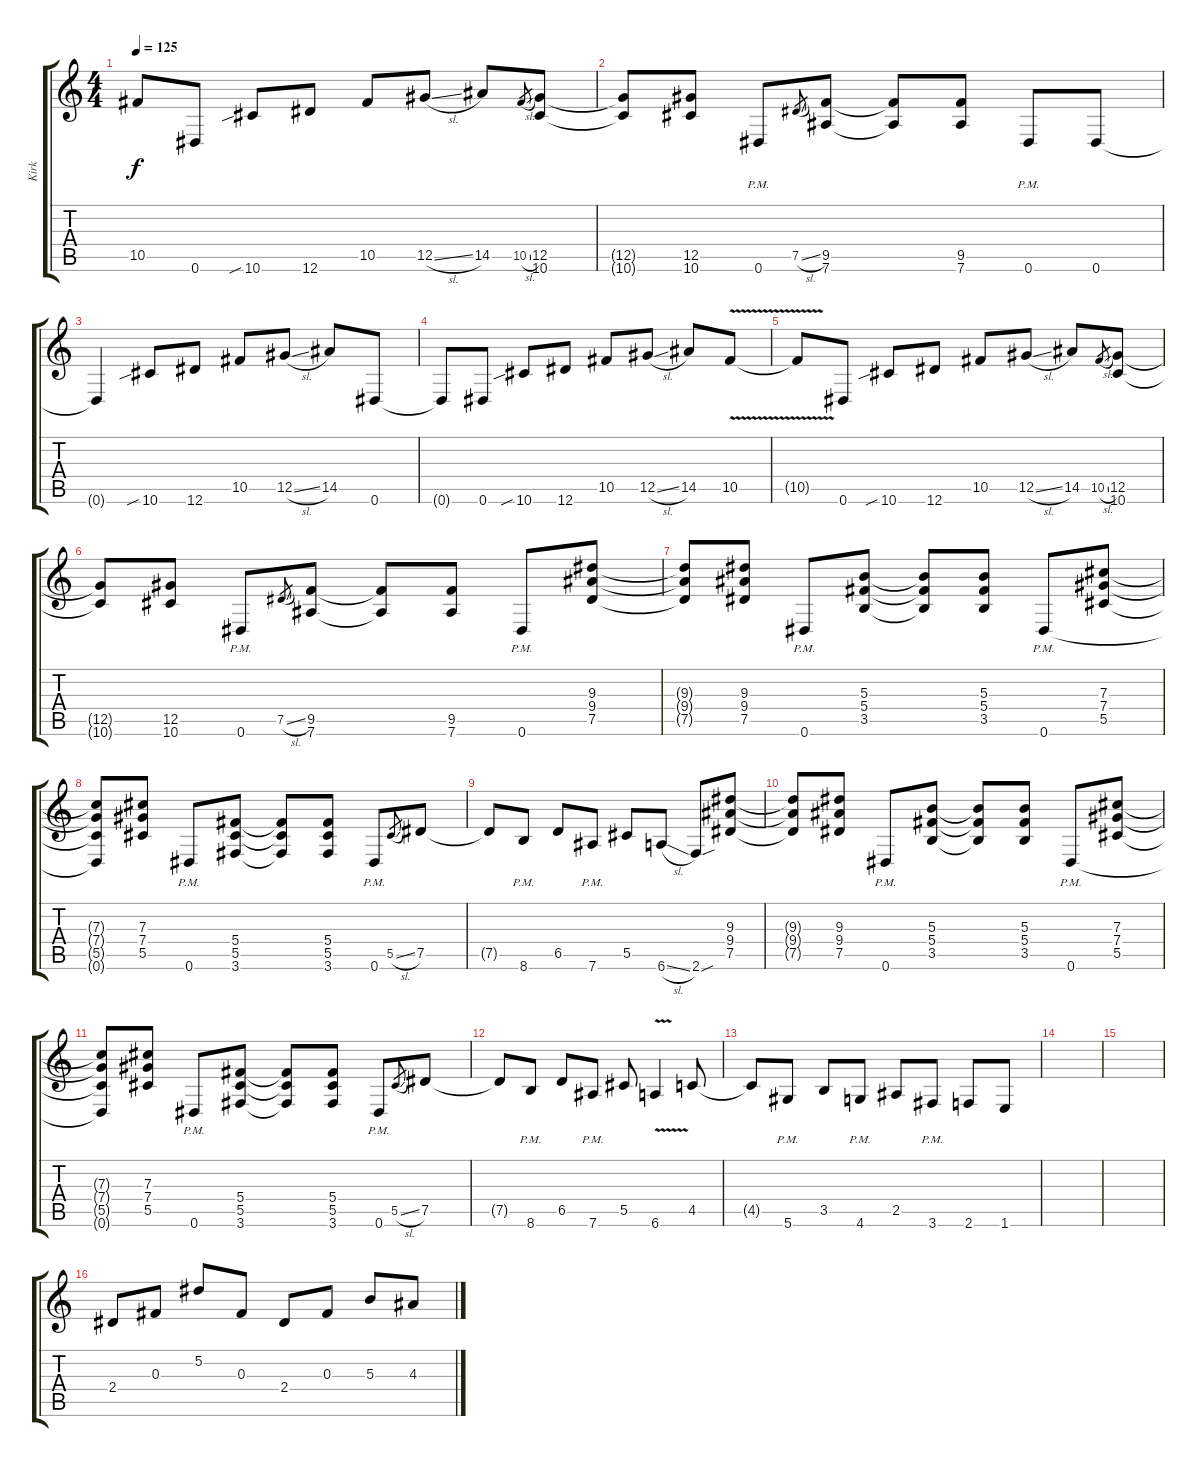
\track ("Kirk" "Kirk") {instrument electricguitarclean}
\staff {score tabs}
\tuning (Eb4 Bb3 Gb3 Db3 Ab2 Eb2) {hide}
\ts (4 4)
\tempo 125
\clef g2
\ks c
10.5{t}.8{dy f} 0.6.8 10.6{sib}.8 12.6.8 10.5.8 12.5{sl}.8 14.5.8 10.5{sl}.8{gr} (12.5 10.6).8 |
(12.5{t} 10.6{t}).8 (12.5 10.6).8 0.6{pm}.8 7.5{sl}.8{gr} (9.5 7.6).8 (9.5{t} 7.6{t}).8 (9.5 7.6).8 0.6{pm}.8 0.6.8 |
0.6{t}.4 10.6{sib}.8 12.6.8 10.5.8 12.5{sl}.8 14.5.8 0.6.8 |
0.6{t}.8 0.6.8 10.6{sib}.8 12.6.8 10.5.8 12.5{sl}.8 14.5.8 10.5{v}.8 |
10.5{t}.8 0.6.8 10.6{sib}.8 12.6.8 10.5.8 12.5{sl}.8 14.5.8 10.5{sl}.8{gr} (12.5 10.6).8 |
(12.5{t} 10.6{t}).8 (12.5 10.6).8 0.6{pm}.8 7.5{sl}.8{gr} (9.5 7.6).8 (9.5{t} 7.6{t}).8 (9.5 7.6).8 0.6{pm}.8 (9.3 9.4 7.5).8 |
(9.3{t} 9.4{t} 7.5{t}).8 (9.3 9.4 7.5).8 0.6{pm}.8 (5.3 5.4 3.5).8 (5.3{t} 5.4{t} 3.5{t}).8 (5.3 5.4 3.5).8 0.6{pm}.8 (7.3 7.4 5.5).8 |
(7.3{t} 7.4{t} 5.5{t} 0.6{t}).8 (7.3 7.4 5.5).8 0.6{pm}.8 (5.4 5.5 3.6).8 (5.4{t} 5.5{t} 3.6{t}).8 (5.4 5.5 3.6).8 0.6{pm}.8 5.5{sl}.8{gr} 7.5.8 |
7.5{t}.8 8.6{pm}.8 6.5.8 7.6{pm}.8 5.5.8 6.6{sl}.8 2.6{sou}.8 (9.3 9.4 7.5).8 |
(9.3{t} 9.4{t} 7.5{t}).8 (9.3 9.4 7.5).8 0.6{pm}.8 (5.3 5.4 3.5).8 (5.3{t} 5.4{t} 3.5{t}).8 (5.3 5.4 3.5).8 0.6{pm}.8 (7.3 7.4 5.5).8 |
(7.3{t} 7.4{t} 5.5{t} 0.6{t}).8 (7.3 7.4 5.5).8 0.6{pm}.8 (5.4 5.5 3.6).8 (5.4{t} 5.5{t} 3.6{t}).8 (5.4 5.5 3.6).8 0.6{pm}.8 5.5{sl}.8{gr} 7.5.8 |
7.5{t}.8 8.6{pm}.8 6.5.8 7.6{pm}.8 5.5.8 6.6{v}.4 4.5.8 |
4.5{t}.8 5.6{pm}.8 3.5.8 4.6{pm}.8 2.5.8 3.6{pm}.8 2.6.8 1.6.8 |
|
|
2.4.8 0.3.8 5.2.8 0.3.8 2.4.8 0.3.8 5.3.8 4.3.8
